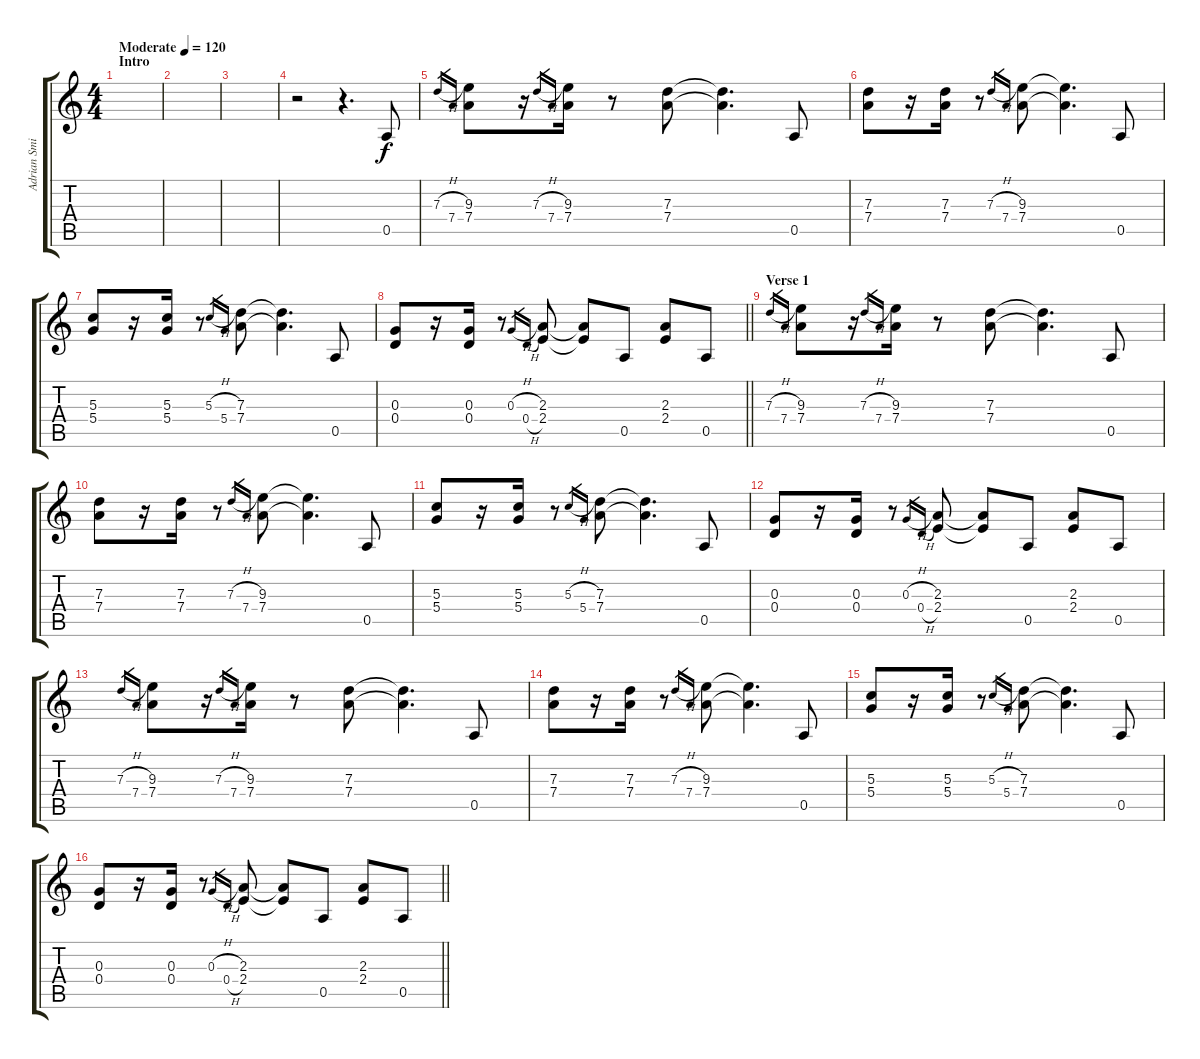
\track ("Adrian Smith" "Adrian Smi") {instrument overdrivenguitar}
\staff {score tabs}
\tuning (E4 B3 G3 D3 A2 E2) {hide}
\ts (4 4)
\section ("" "Intro")
\tempo (120 "Moderate")
\clef g2
\ks c
|
|
|
r.2 r.4{d} 0.5.8 |
7.3{h}.16{gr} 7.4.16{gr} (9.3 7.4).8 r.16 7.3{h}.16{gr} 7.4.16{gr} (9.3 7.4).16 r.8 (7.3 7.4).8 (7.3{t} 7.4{t}).4{d} 0.5.8 |
(7.3 7.4).8 r.16 (7.3 7.4).16 r.8 7.3{h}.16{gr} 7.4.16{gr} (9.3 7.4).8 (9.3{t} 7.4{t}).4{d} 0.5.8 |
(5.3 5.4).8 r.16 (5.3 5.4).16 r.8 5.3{h}.16{gr} 5.4.16{gr} (7.3 7.4).8 (7.3{t} 7.4{t}).4{d} 0.5.8 |
\barLineRight lightlight
(0.3 0.4).8 r.16 (0.3 0.4).16 r.8 0.3{h}.16{gr} 0.4{h}.16{gr} (2.3 2.4).8 (2.3{t} 2.4{t}).8 0.5.8 (2.3 2.4).8 0.5.8 |
\section ("" "Verse 1")
7.3{h}.16{gr} 7.4.16{gr} (9.3 7.4).8 r.16 7.3{h}.16{gr} 7.4.16{gr} (9.3 7.4).16 r.8 (7.3 7.4).8 (7.3{t} 7.4{t}).4{d} 0.5.8 |
(7.3 7.4).8 r.16 (7.3 7.4).16 r.8 7.3{h}.16{gr} 7.4.16{gr} (9.3 7.4).8 (9.3{t} 7.4{t}).4{d} 0.5.8 |
(5.3 5.4).8 r.16 (5.3 5.4).16 r.8 5.3{h}.16{gr} 5.4.16{gr} (7.3 7.4).8 (7.3{t} 7.4{t}).4{d} 0.5.8 |
(0.3 0.4).8 r.16 (0.3 0.4).16 r.8 0.3{h}.16{gr} 0.4{h}.16{gr} (2.3 2.4).8 (2.3{t} 2.4{t}).8 0.5.8 (2.3 2.4).8 0.5.8 |
7.3{h}.16{gr} 7.4.16{gr} (9.3 7.4).8 r.16 7.3{h}.16{gr} 7.4.16{gr} (9.3 7.4).16 r.8 (7.3 7.4).8 (7.3{t} 7.4{t}).4{d} 0.5.8 |
(7.3 7.4).8 r.16 (7.3 7.4).16 r.8 7.3{h}.16{gr} 7.4.16{gr} (9.3 7.4).8 (9.3{t} 7.4{t}).4{d} 0.5.8 |
(5.3 5.4).8 r.16 (5.3 5.4).16 r.8 5.3{h}.16{gr} 5.4.16{gr} (7.3 7.4).8 (7.3{t} 7.4{t}).4{d} 0.5.8 |
\barLineRight lightlight
(0.3 0.4).8 r.16 (0.3 0.4).16 r.8 0.3{h}.16{gr} 0.4{h}.16{gr} (2.3 2.4).8 (2.3{t} 2.4{t}).8 0.5.8 (2.3 2.4).8 0.5.8
